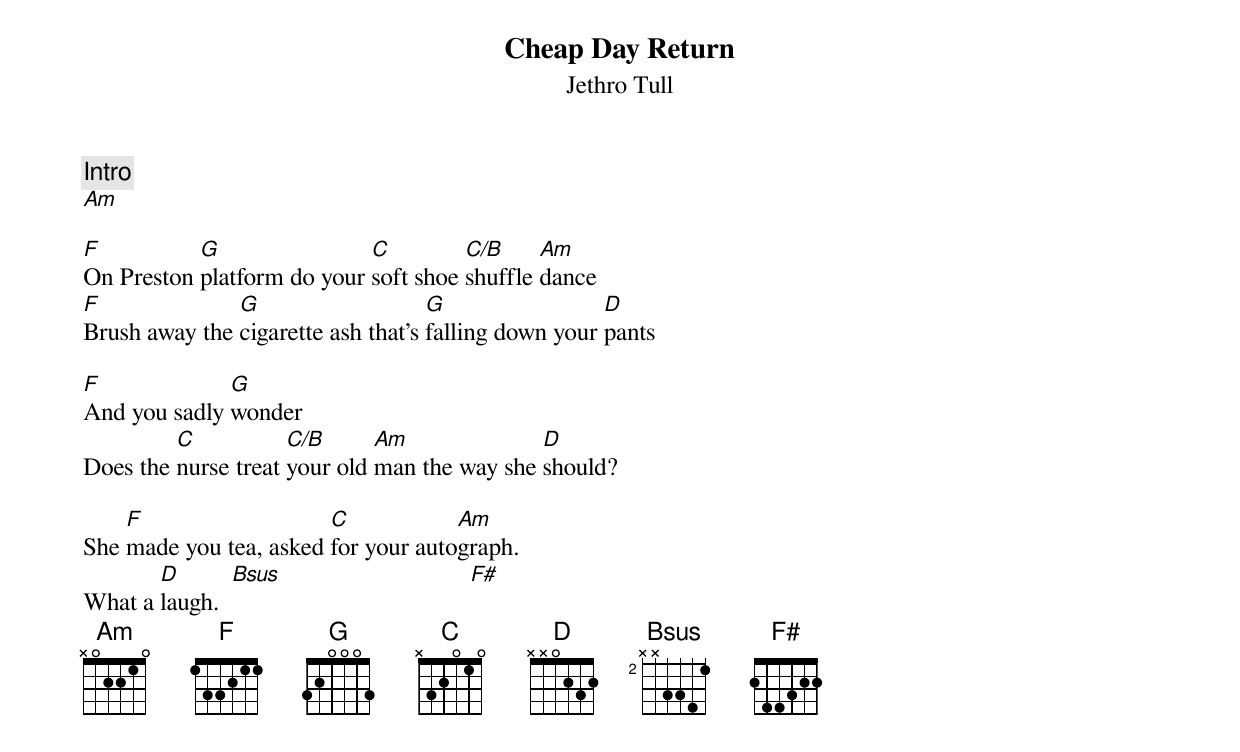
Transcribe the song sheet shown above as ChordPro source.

{title:Cheap Day Return}
{st:Jethro Tull}
{c:Intro}
[Am]

[F]On Preston [G]platform do your [C]soft shoe [C/B]shuffle [Am]dance
[F]Brush away the [G]cigarette ash that's [G]falling down your [D]pants

[F]And you sadly [G]wonder
Does the [C]nurse treat [C/B]your old [Am]man the way she [D]should?

She [F]made you tea, asked [C]for your auto[Am]graph.
What a [D]laugh.  [Bsus]                              [F#]
